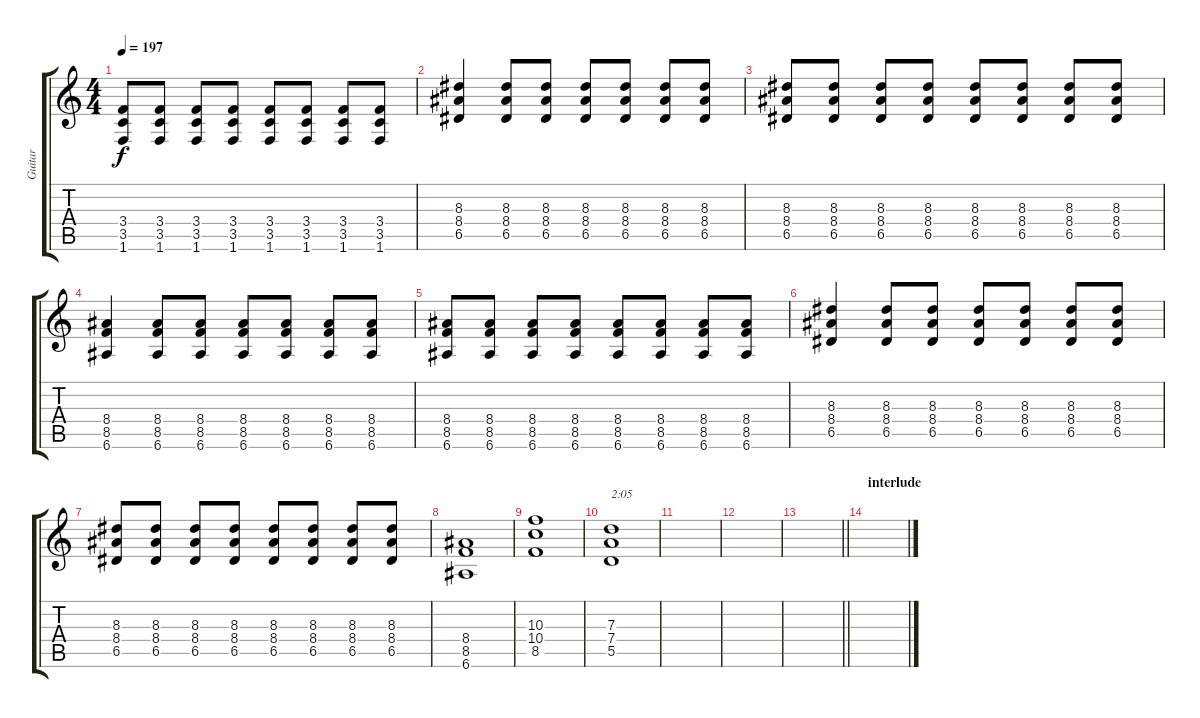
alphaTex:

\track ("Guitar" "Guitar") {instrument distortionguitar}
\staff {score tabs}
\tuning (E4 B3 G3 D3 A2 E2) {hide}
\ts (4 4)
\tempo 197
\clef g2
\ks c
(3.4 3.5 1.6).8{dy f} (3.4 3.5 1.6).8 (3.4 3.5 1.6).8 (3.4 3.5 1.6).8 (3.4 3.5 1.6).8 (3.4 3.5 1.6).8 (3.4 3.5 1.6).8 (3.4 3.5 1.6).8 |
(8.3 8.4 6.5).4 (8.3 8.4 6.5).8 (8.3 8.4 6.5).8 (8.3 8.4 6.5).8 (8.3 8.4 6.5).8 (8.3 8.4 6.5).8 (8.3 8.4 6.5).8 |
(8.3 8.4 6.5).8 (8.3 8.4 6.5).8 (8.3 8.4 6.5).8 (8.3 8.4 6.5).8 (8.3 8.4 6.5).8 (8.3 8.4 6.5).8 (8.3 8.4 6.5).8 (8.3 8.4 6.5).8 |
(8.4 8.5 6.6).4 (8.4 8.5 6.6).8 (8.4 8.5 6.6).8 (8.4 8.5 6.6).8 (8.4 8.5 6.6).8 (8.4 8.5 6.6).8 (8.4 8.5 6.6).8 |
(8.4 8.5 6.6).8 (8.4 8.5 6.6).8 (8.4 8.5 6.6).8 (8.4 8.5 6.6).8 (8.4 8.5 6.6).8 (8.4 8.5 6.6).8 (8.4 8.5 6.6).8 (8.4 8.5 6.6).8 |
(8.3 8.4 6.5).4 (8.3 8.4 6.5).8 (8.3 8.4 6.5).8 (8.3 8.4 6.5).8 (8.3 8.4 6.5).8 (8.3 8.4 6.5).8 (8.3 8.4 6.5).8 |
(8.3 8.4 6.5).8 (8.3 8.4 6.5).8 (8.3 8.4 6.5).8 (8.3 8.4 6.5).8 (8.3 8.4 6.5).8 (8.3 8.4 6.5).8 (8.3 8.4 6.5).8 (8.3 8.4 6.5).8 |
(8.4 8.5 6.6).1 |
(10.3 10.4 8.5).1 |
(7.3 7.4 5.5).1{txt "2:05"} |
|
|
\barLineRight lightlight
|
\section ("" "interlude")
